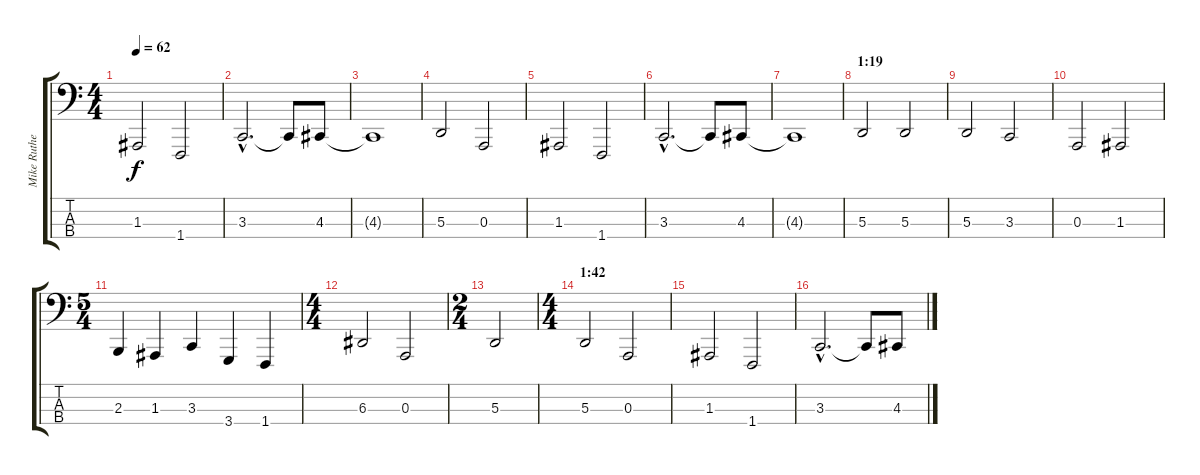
\track ("Mike Rutherford (bass pedal)" "Mike Ruthe") {instrument lead1square}
\staff {score tabs}
\tuning (G2 D2 A1 E1) {hide}
\ts (4 4)
\tempo 62
\clef f4
\ks c
1.3.2{dy f} 1.4.2 |
3.3{hac}.2{d} 3.3{t}.8 4.3.8 |
4.3{t}.1 |
5.3.2 0.3.2 |
1.3.2 1.4.2 |
3.3{hac}.2{d} 3.3{t}.8 4.3.8 |
4.3{t}.1 |
\section ("" "1:19")
5.3.2{instrument fretlessbass} 5.3.2 |
5.3.2 3.3.2 |
0.3.2 1.3.2 |
\ts (5 4)
2.3.4 1.3.4 3.3.4 3.4.4 1.4.4 |
\ts (4 4)
6.3.2 0.3.2 |
\ts (2 4)
5.3.2 |
\ts (4 4)
\section ("" "1:42")
5.3.2{instrument lead1square} 0.3.2 |
1.3.2 1.4.2 |
3.3{hac}.2{d} 3.3{t}.8 4.3.8
